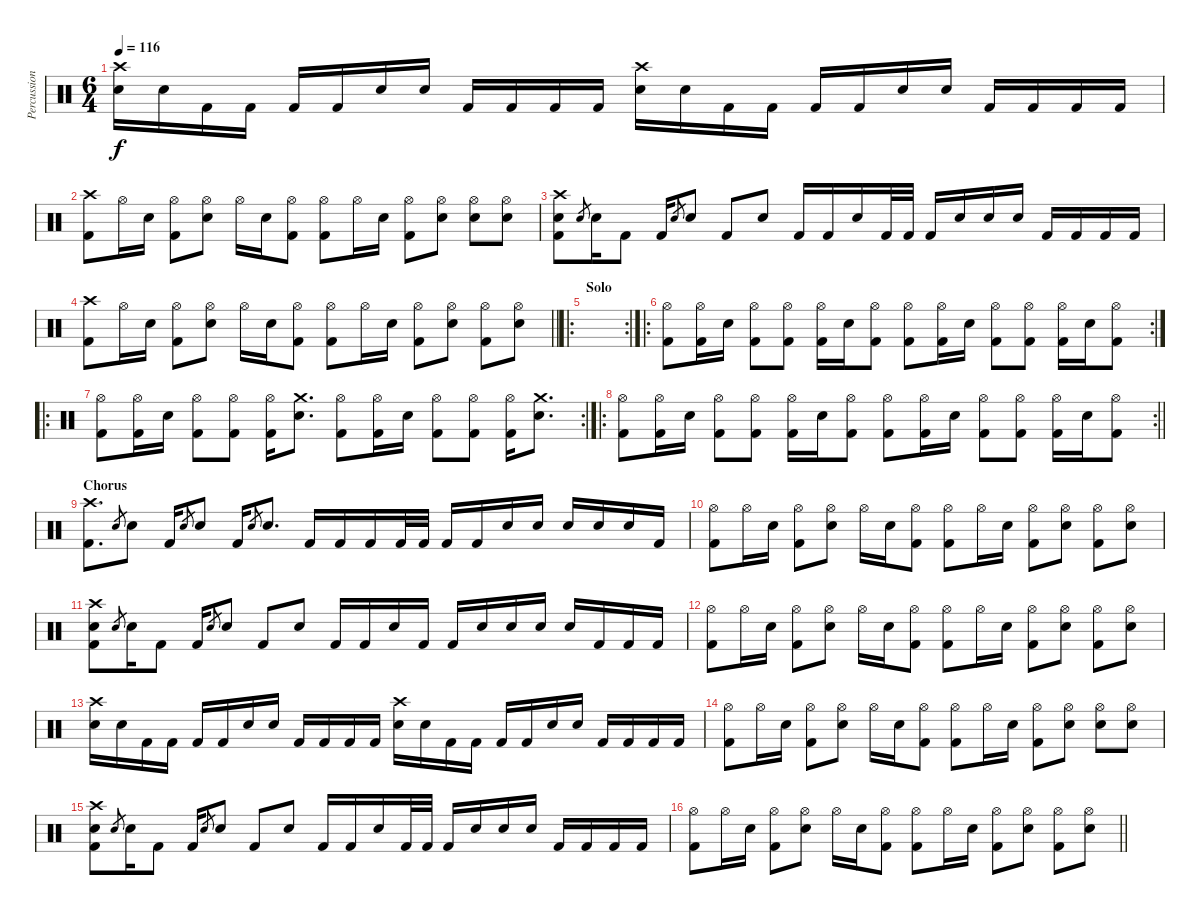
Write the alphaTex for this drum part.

\track ("Percussion" "Percussion") {instrument percussion}
\staff {score}
\articulation defaults
\ts (6 4)
\tempo 116
\clef neutral
\ks c
("Crash high (hit)" "Electric Snare (hit)").16{dy f} "Snare (hit) 2".16 "Kick (hit) 2".16 "Kick (hit) 2".16 "Kick (hit) 2".16 "Kick (hit) 2".16 "Snare (hit) 2".16 "Electric Snare (hit)".16 "Kick (hit) 2".16 "Kick (hit) 2".16 "Kick (hit) 2".16 "Kick (hit) 2".16 ("Crash high (hit)" "Electric Snare (hit)").16 "Snare (hit) 2".16 "Kick (hit) 2".16 "Kick (hit) 2".16 "Kick (hit) 2".16 "Kick (hit) 2".16 "Snare (hit) 2".16 "Electric Snare (hit)".16 "Kick (hit) 2".16 "Kick (hit) 2".16 "Kick (hit) 2".16 "Kick (hit) 2".16 |
("Crash high (hit)" "Kick (hit) 2").8 "Hi-Hat (open)".16 "Electric Snare (hit)".16 ("Hi-Hat (open)" "Kick (hit) 2").8 ("Hi-Hat (open)" "Electric Snare (hit)").8 "Hi-Hat (open)".16 "Electric Snare (hit)".16 ("Hi-Hat (open)" "Kick (hit) 2").8 ("Hi-Hat (open)" "Kick (hit) 2").8 "Hi-Hat (open)".16 "Electric Snare (hit)".16 ("Hi-Hat (open)" "Kick (hit) 2").8 ("Hi-Hat (open)" "Electric Snare (hit)").8 ("Hi-Hat (open)" "Electric Snare (hit)").8 ("Hi-Hat (open)" "Electric Snare (hit)").8 |
("Crash high (hit)" "Snare (hit) 2" "Kick (hit) 2").8 "Snare (hit) 2".8{gr} "Electric Snare (hit)".16 "Kick (hit) 2".8 "Kick (hit) 2".16 "Snare (hit) 2".8{gr} "Electric Snare (hit)".8 "Kick (hit) 2".8 "Electric Snare (hit)".8 "Kick (hit) 2".16 "Kick (hit) 2".16 "Electric Snare (hit)".16 "Kick (hit) 2".32 "Kick (hit) 2".32 "Kick (hit) 2".16 "Electric Snare (hit)".16 "Electric Snare (hit)".16 "Electric Snare (hit)".16 "Kick (hit) 2".16 "Kick (hit) 2".16 "Kick (hit) 2".16 "Kick (hit) 2".16 |
\barLineRight lightlight
("Crash high (hit)" "Kick (hit) 2").8 "Hi-Hat (open)".16 "Electric Snare (hit)".16 ("Hi-Hat (open)" "Kick (hit) 2").8 ("Hi-Hat (open)" "Electric Snare (hit)").8 "Hi-Hat (open)".16 "Electric Snare (hit)".16 ("Hi-Hat (open)" "Kick (hit) 2").8 ("Hi-Hat (open)" "Kick (hit) 2").8 "Hi-Hat (open)".16 "Electric Snare (hit)".16 ("Hi-Hat (open)" "Kick (hit) 2").8 ("Hi-Hat (open)" "Electric Snare (hit)").8 ("Hi-Hat (open)" "Kick (hit) 2").8 ("Hi-Hat (open)" "Electric Snare (hit)").8 |
\ro
\rc 2
\section ("" "Solo")
|
\ro
\rc 2
("Hi-Hat (open)" "Kick (hit) 2").8 ("Hi-Hat (open)" "Kick (hit) 2").16 "Snare (hit) 2".16 ("Hi-Hat (open)" "Kick (hit) 2").8 ("Hi-Hat (open)" "Kick (hit) 2").8 ("Hi-Hat (open)" "Kick (hit) 2").16 "Snare (hit) 2".16 ("Hi-Hat (open)" "Kick (hit) 2").8 ("Hi-Hat (open)" "Kick (hit) 2").8 ("Hi-Hat (open)" "Kick (hit) 2").16 "Snare (hit) 2".16 ("Hi-Hat (open)" "Kick (hit) 2").8 ("Hi-Hat (open)" "Kick (hit) 2").8 ("Hi-Hat (open)" "Kick (hit) 2").16 "Snare (hit) 2".16 ("Hi-Hat (open)" "Kick (hit) 2").8 |
\ro
\rc 2
("Hi-Hat (open)" "Kick (hit) 2").8 ("Hi-Hat (open)" "Kick (hit) 2").16 "Snare (hit) 2".16 ("Hi-Hat (open)" "Kick (hit) 2").8 ("Hi-Hat (open)" "Kick (hit) 2").8 ("Hi-Hat (open)" "Kick (hit) 2").16 ("Crash medium (hit)" "Snare (hit) 2").8{d} ("Hi-Hat (open)" "Kick (hit) 2").8 ("Hi-Hat (open)" "Kick (hit) 2").16 "Snare (hit) 2".16 ("Hi-Hat (open)" "Kick (hit) 2").8 ("Hi-Hat (open)" "Kick (hit) 2").8 ("Hi-Hat (open)" "Kick (hit) 2").16 ("Crash medium (hit)" "Snare (hit) 2").8{d} |
\ro
\rc 2
\barLineRight lightlight
("Hi-Hat (open)" "Kick (hit) 2").8 ("Hi-Hat (open)" "Kick (hit) 2").16 "Snare (hit) 2".16 ("Hi-Hat (open)" "Kick (hit) 2").8 ("Hi-Hat (open)" "Kick (hit) 2").8 ("Hi-Hat (open)" "Kick (hit) 2").16 "Snare (hit) 2".16 ("Hi-Hat (open)" "Kick (hit) 2").8 ("Hi-Hat (open)" "Kick (hit) 2").8 ("Hi-Hat (open)" "Kick (hit) 2").16 "Snare (hit) 2".16 ("Hi-Hat (open)" "Kick (hit) 2").8 ("Hi-Hat (open)" "Kick (hit) 2").8 ("Hi-Hat (open)" "Kick (hit) 2").16 "Snare (hit) 2".16 ("Hi-Hat (open)" "Kick (hit) 2").8 |
\section ("" "Chorus")
("Crash high (hit)" "Kick (hit) 2").8{d} "Snare (hit) 2".8{gr} "Electric Snare (hit)".8 "Kick (hit) 2".16 "Snare (hit) 2".8{gr} "Electric Snare (hit)".8 "Kick (hit) 2".16 "Snare (hit) 2".8{gr} "Electric Snare (hit)".8{d} "Kick (hit) 2".16 "Kick (hit) 2".16 "Kick (hit) 2".16 "Kick (hit) 2".32 "Kick (hit) 2".32 "Kick (hit) 2".16 "Kick (hit) 2".16 "Electric Snare (hit)".16 "Electric Snare (hit)".16 "Electric Snare (hit)".16 "Snare (hit) 2".16 "Snare (hit) 2".16 "Kick (hit) 2".16 |
("Hi-Hat (open)" "Kick (hit) 2").8 "Hi-Hat (open)".16 "Electric Snare (hit)".16 ("Hi-Hat (open)" "Kick (hit) 2").8 ("Hi-Hat (open)" "Electric Snare (hit)").8 "Hi-Hat (open)".16 "Electric Snare (hit)".16 ("Hi-Hat (open)" "Kick (hit) 2").8 ("Hi-Hat (open)" "Kick (hit) 2").8 "Hi-Hat (open)".16 "Electric Snare (hit)".16 ("Hi-Hat (open)" "Kick (hit) 2").8 ("Hi-Hat (open)" "Electric Snare (hit)").8 ("Hi-Hat (open)" "Kick (hit) 2").8 ("Hi-Hat (open)" "Electric Snare (hit)").8 |
("Crash high (hit)" "Snare (hit) 2" "Kick (hit) 2").8 "Snare (hit) 2".8{gr} "Electric Snare (hit)".16 "Kick (hit) 2".8 "Kick (hit) 2".16 "Snare (hit) 2".8{gr} "Electric Snare (hit)".8 "Kick (hit) 2".8 "Electric Snare (hit)".8 "Kick (hit) 2".16 "Kick (hit) 2".16 "Electric Snare (hit)".16 "Kick (hit) 2".16 "Kick (hit) 2".16 "Electric Snare (hit)".16 "Electric Snare (hit)".16 "Snare (hit) 2".16 "Snare (hit) 2".16 "Kick (hit) 2".16 "Kick (hit) 2".16 "Kick (hit) 2".16 |
("Hi-Hat (open)" "Kick (hit) 2").8 "Hi-Hat (open)".16 "Electric Snare (hit)".16 ("Hi-Hat (open)" "Kick (hit) 2").8 ("Hi-Hat (open)" "Electric Snare (hit)").8 "Hi-Hat (open)".16 "Electric Snare (hit)".16 ("Hi-Hat (open)" "Kick (hit) 2").8 ("Hi-Hat (open)" "Kick (hit) 2").8 "Hi-Hat (open)".16 "Electric Snare (hit)".16 ("Hi-Hat (open)" "Kick (hit) 2").8 ("Hi-Hat (open)" "Electric Snare (hit)").8 ("Hi-Hat (open)" "Kick (hit) 2").8 ("Hi-Hat (open)" "Electric Snare (hit)").8 |
("Crash high (hit)" "Electric Snare (hit)").16 "Snare (hit) 2".16 "Kick (hit) 2".16 "Kick (hit) 2".16 "Kick (hit) 2".16 "Kick (hit) 2".16 "Snare (hit) 2".16 "Electric Snare (hit)".16 "Kick (hit) 2".16 "Kick (hit) 2".16 "Kick (hit) 2".16 "Kick (hit) 2".16 ("Crash high (hit)" "Electric Snare (hit)").16 "Snare (hit) 2".16 "Kick (hit) 2".16 "Kick (hit) 2".16 "Kick (hit) 2".16 "Kick (hit) 2".16 "Snare (hit) 2".16 "Electric Snare (hit)".16 "Kick (hit) 2".16 "Kick (hit) 2".16 "Kick (hit) 2".16 "Kick (hit) 2".16 |
("Hi-Hat (open)" "Kick (hit) 2").8 "Hi-Hat (open)".16 "Electric Snare (hit)".16 ("Hi-Hat (open)" "Kick (hit) 2").8 ("Hi-Hat (open)" "Electric Snare (hit)").8 "Hi-Hat (open)".16 "Electric Snare (hit)".16 ("Hi-Hat (open)" "Kick (hit) 2").8 ("Hi-Hat (open)" "Kick (hit) 2").8 "Hi-Hat (open)".16 "Electric Snare (hit)".16 ("Hi-Hat (open)" "Kick (hit) 2").8 ("Hi-Hat (open)" "Electric Snare (hit)").8 ("Hi-Hat (open)" "Electric Snare (hit)").8 ("Hi-Hat (open)" "Electric Snare (hit)").8 |
("Crash high (hit)" "Snare (hit) 2" "Kick (hit) 2").8 "Snare (hit) 2".8{gr} "Electric Snare (hit)".16 "Kick (hit) 2".8 "Kick (hit) 2".16 "Snare (hit) 2".8{gr} "Electric Snare (hit)".8 "Kick (hit) 2".8 "Electric Snare (hit)".8 "Kick (hit) 2".16 "Kick (hit) 2".16 "Electric Snare (hit)".16 "Kick (hit) 2".32 "Kick (hit) 2".32 "Kick (hit) 2".16 "Electric Snare (hit)".16 "Electric Snare (hit)".16 "Electric Snare (hit)".16 "Kick (hit) 2".16 "Kick (hit) 2".16 "Kick (hit) 2".16 "Kick (hit) 2".16 |
\barLineRight lightlight
("Hi-Hat (open)" "Kick (hit) 2").8 "Hi-Hat (open)".16 "Electric Snare (hit)".16 ("Hi-Hat (open)" "Kick (hit) 2").8 ("Hi-Hat (open)" "Electric Snare (hit)").8 "Hi-Hat (open)".16 "Electric Snare (hit)".16 ("Hi-Hat (open)" "Kick (hit) 2").8 ("Hi-Hat (open)" "Kick (hit) 2").8 "Hi-Hat (open)".16 "Electric Snare (hit)".16 ("Hi-Hat (open)" "Kick (hit) 2").8 ("Hi-Hat (open)" "Electric Snare (hit)").8 ("Hi-Hat (open)" "Kick (hit) 2").8 ("Hi-Hat (open)" "Electric Snare (hit)").8
